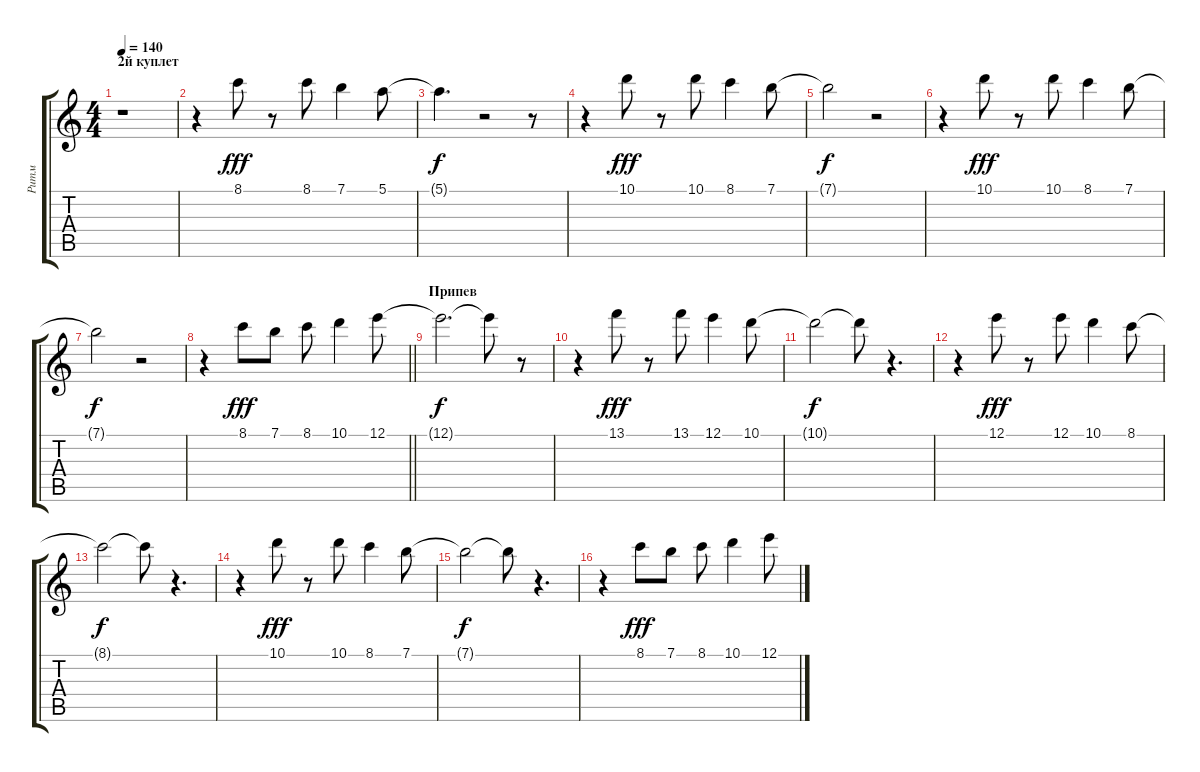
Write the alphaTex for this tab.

\track ("Ритм" "Ритм") {instrument distortionguitar}
\staff {score tabs}
\tuning (E4 B3 G3 D3 A2 E2) {hide}
\ts (4 4)
\section ("" "2й куплет")
\tempo 140
\clef g2
\ks c
r.1{dy f} |
r.4 8.1.8{dy fff} r.8 8.1.8 7.1.4 5.1.8 |
5.1{t}.4{d dy f} r.2 r.8 |
r.4 10.1.8{dy fff} r.8 10.1.8 8.1.4 7.1.8 |
7.1{t}.2{dy f} r.2 |
r.4 10.1.8{dy fff} r.8 10.1.8 8.1.4 7.1.8 |
7.1{t}.2{dy f} r.2 |
\barLineRight lightlight
r.4 8.1.8{dy fff} 7.1.8 8.1.8 10.1.4 12.1.8 |
\section ("" "Припев")
12.1{t}.2{d dy f} 12.1{t}.8 r.8 |
r.4 13.1.8{dy fff} r.8 13.1.8 12.1.4 10.1.8 |
10.1{t}.2{dy f} 10.1{t}.8 r.4{d} |
r.4 12.1.8{dy fff} r.8 12.1.8 10.1.4 8.1.8 |
8.1{t}.2{dy f} 8.1{t}.8 r.4{d} |
r.4 10.1.8{dy fff} r.8 10.1.8 8.1.4 7.1.8 |
7.1{t}.2{dy f} 7.1{t}.8 r.4{d} |
r.4 8.1.8{dy fff} 7.1.8 8.1.8 10.1.4 12.1.8
